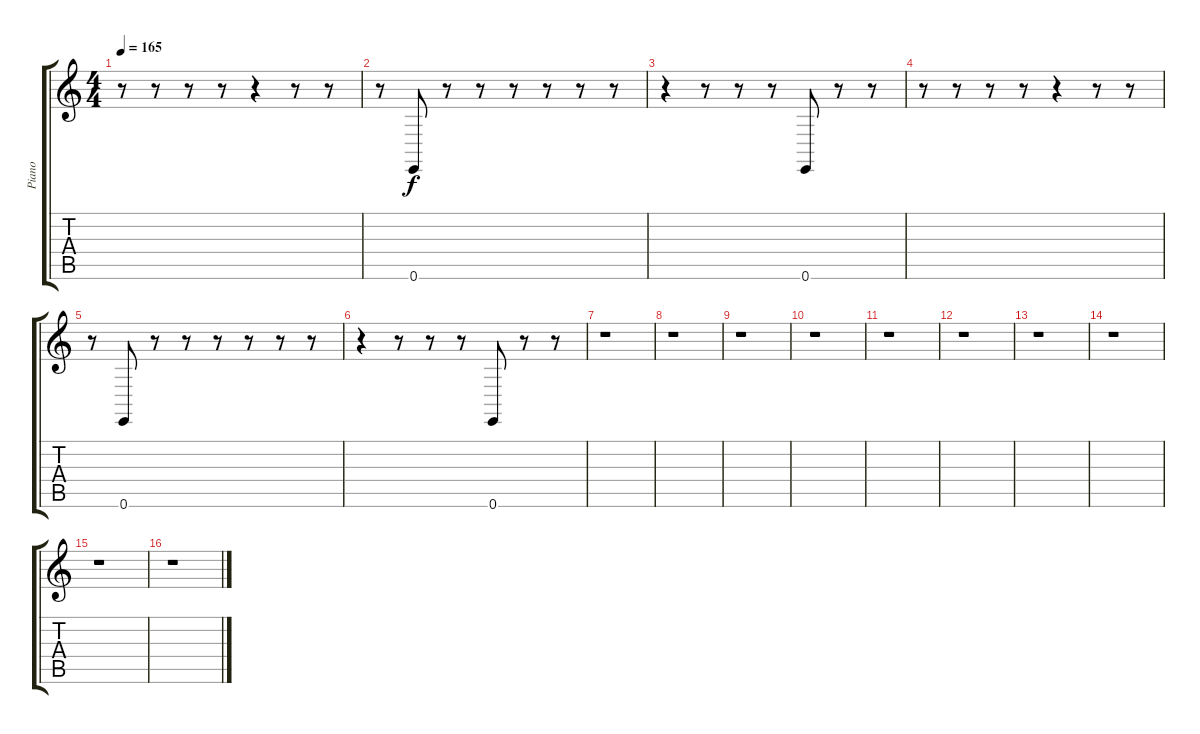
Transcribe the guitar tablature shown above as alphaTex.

\track ("Piano" "Piano") {instrument acousticgrandpiano}
\staff {score tabs}
\tuning (E4 B3 G3 D3 A2 E2) {hide}
\ts (4 4)
\tempo 165
\clef g2
\ks c
r.8{dy f} r.8 r.8 r.8 r.4 r.8 r.8 |
r.8 0.6.8 r.8 r.8 r.8 r.8 r.8 r.8 |
r.4 r.8 r.8 r.8 0.6.8 r.8 r.8 |
r.8 r.8 r.8 r.8 r.4 r.8 r.8 |
r.8 0.6.8 r.8 r.8 r.8 r.8 r.8 r.8 |
r.4 r.8 r.8 r.8 0.6.8 r.8 r.8 |
r.1 |
r.1 |
r.1 |
r.1 |
r.1 |
r.1 |
r.1 |
r.1 |
r.1 |
r.1
